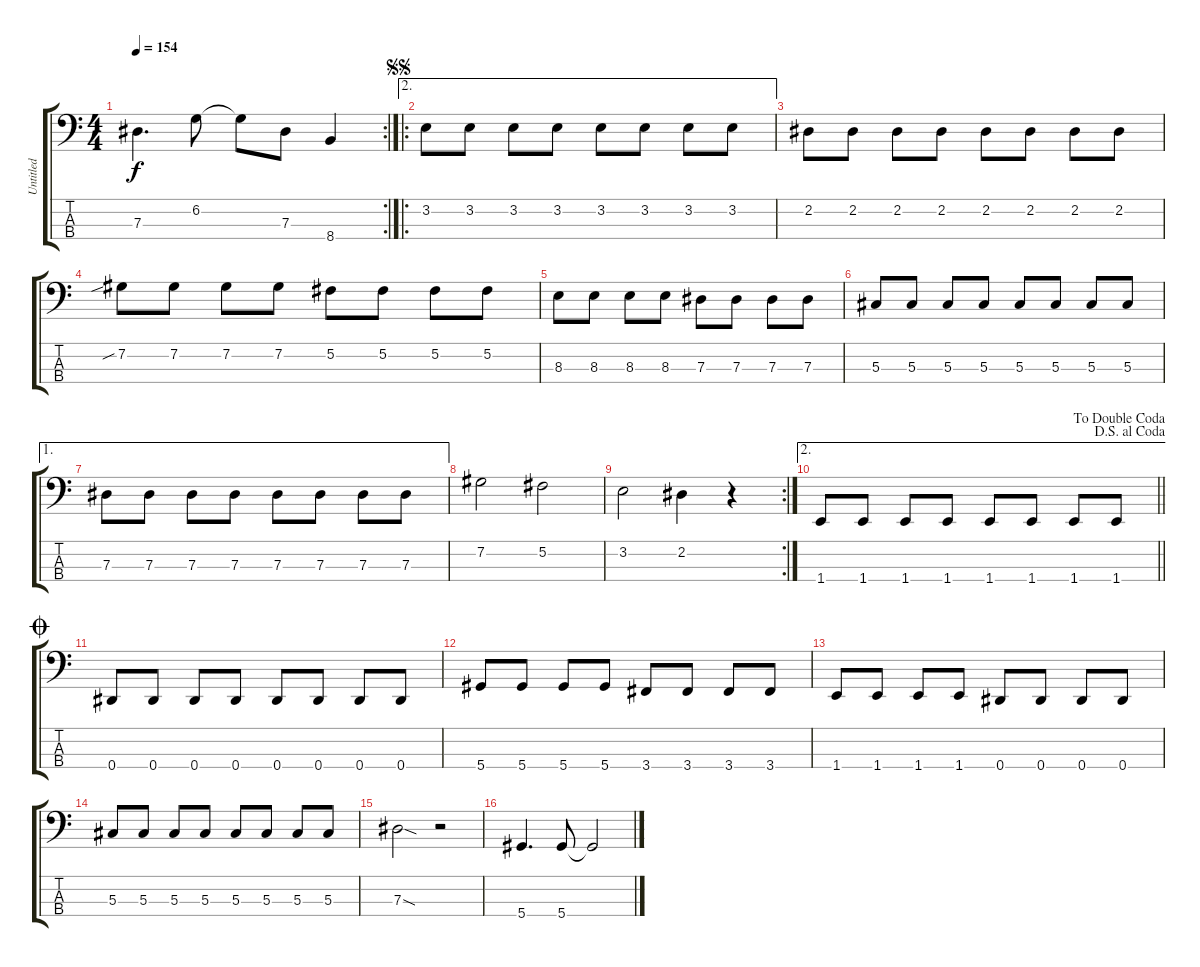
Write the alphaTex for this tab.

\track ("Untitled" "Untitled") {instrument electricbassfinger}
\staff {score tabs}
\tuning (Gb2 Db2 Ab1 Eb1) {hide}
\rc 2
\ts (4 4)
\tempo 154
\clef f4
\ks c
7.3.4{d dy f} 6.2.8 6.2{t}.8 7.3.8 8.4.4 |
\ae 2
\ro
\jump segnosegno
3.2.8 3.2.8 3.2.8 3.2.8 3.2.8 3.2.8 3.2.8 3.2.8 |
2.2.8 2.2.8 2.2.8 2.2.8 2.2.8 2.2.8 2.2.8 2.2.8 |
7.2{sib}.8 7.2.8 7.2.8 7.2.8 5.2.8 5.2.8 5.2.8 5.2.8 |
8.3.8 8.3.8 8.3.8 8.3.8 7.3.8 7.3.8 7.3.8 7.3.8 |
5.3.8 5.3.8 5.3.8 5.3.8 5.3.8 5.3.8 5.3.8 5.3.8 |
\ae 1
7.3.8 7.3.8 7.3.8 7.3.8 7.3.8 7.3.8 7.3.8 7.3.8 |
7.2.2 5.2.2 |
\rc 2
3.2.2 2.2.4 r.4 |
\ae 2
\jump dalsegnoalcoda
\jump dadoublecoda
\barLineRight lightlight
1.4.8 1.4.8 1.4.8 1.4.8 1.4.8 1.4.8 1.4.8 1.4.8 |
\jump coda
0.4.8 0.4.8 0.4.8 0.4.8 0.4.8 0.4.8 0.4.8 0.4.8 |
5.4.8 5.4.8 5.4.8 5.4.8 3.4.8 3.4.8 3.4.8 3.4.8 |
1.4.8 1.4.8 1.4.8 1.4.8 0.4.8 0.4.8 0.4.8 0.4.8 |
5.3.8 5.3.8 5.3.8 5.3.8 5.3.8 5.3.8 5.3.8 5.3.8 |
7.3{sod}.2 r.2 |
5.4.4{d} 5.4.8 5.4{t}.2
